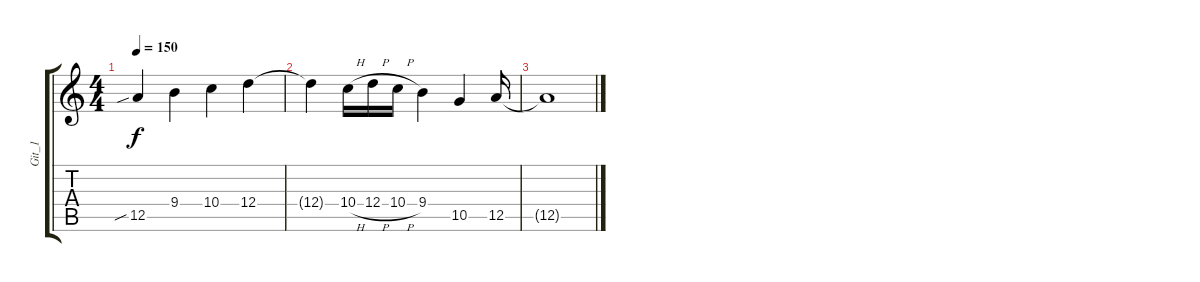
\track ("Git_1" "Git_1") {instrument distortionguitar}
\staff {score tabs}
\tuning (E4 B3 G3 D3 A2 E2) {hide}
\ts (4 4)
\tempo 150
\clef g2
\ks c
12.5{sib}.4{dy f} 9.4.4 10.4.4 12.4.4 |
12.4{t}.4 10.4{h}.16 12.4{h}.16 10.4{h}.16 9.4.4 10.5.4 12.5.16 |
12.5{t}.1
